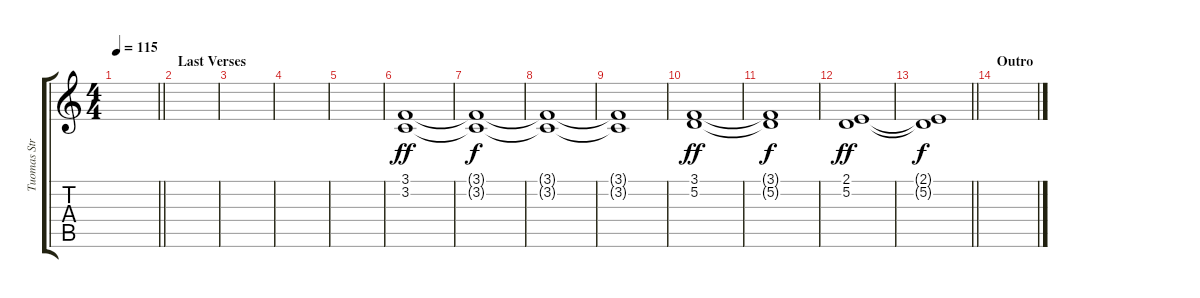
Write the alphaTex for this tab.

\track ("Tuomas Strings" "Tuomas Str") {instrument synthstrings2}
\staff {score tabs}
\tuning (D4 A3 F3 C3 G2 D2) {hide}
\ts (4 4)
\tempo 115
\clef g2
\barLineRight lightlight
\ks c
|
\section ("" "Last Verses")
|
|
|
|
(3.1 3.2).1{dy ff volume 5 instrument choiraahs} |
(3.1{t} 3.2{t}).1{dy f} |
(3.1{t} 3.2{t}).1 |
(3.1{t} 3.2{t}).1 |
(3.1 5.2).1{dy ff} |
(3.1{t} 5.2{t}).1{dy f} |
(2.1 5.2).1{dy ff} |
\barLineRight lightlight
(2.1{t} 5.2{t}).1{dy f volume 0} |
\section ("" "Outro")
